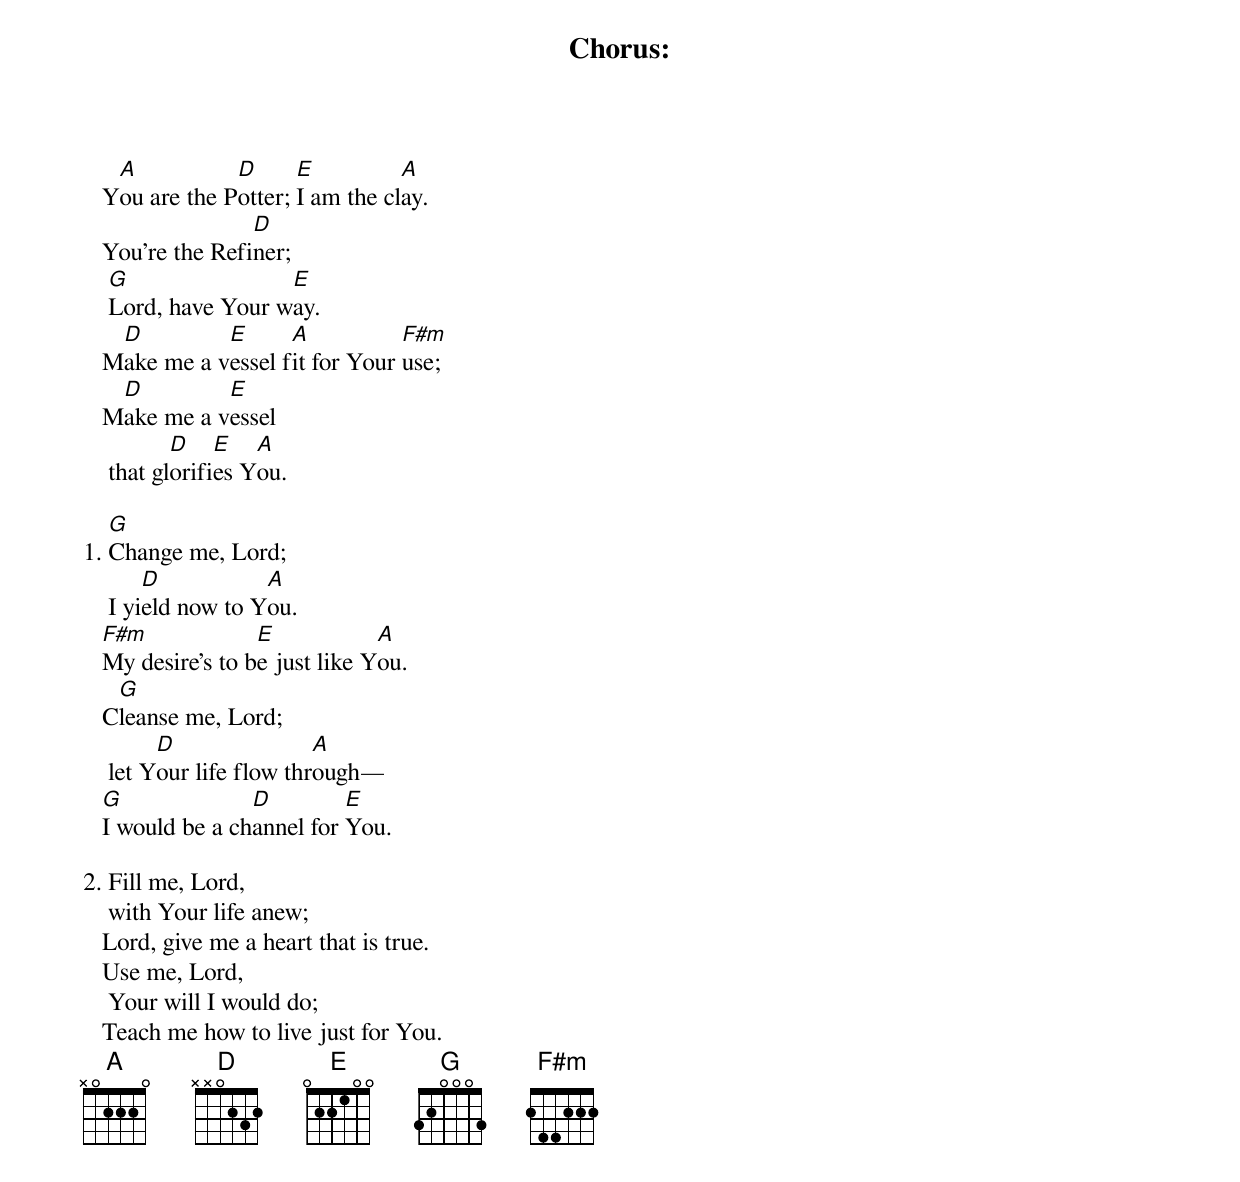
Chorus:
    A           D      E          A
   You are the Potter; I am the clay.
                  D
   You’re the Refiner;
    G                E
    Lord, have Your way.
    D         E      A           F#m
   Make me a vessel fit for Your use;
    D         E
   Make me a vessel
           D    E   A
    that glorifies You.

   G
1. Change me, Lord;
        D           A
    I yield now to You.
   F#m             E            A
   My desire’s to be just like You.
    G
   Cleanse me, Lord;
         D                A
    let Your life flow through—
   G              D         E
   I would be a channel for You.

2. Fill me, Lord,
    with Your life anew;
   Lord, give me a heart that is true.
   Use me, Lord,
    Your will I would do;
   Teach me how to live just for You.
